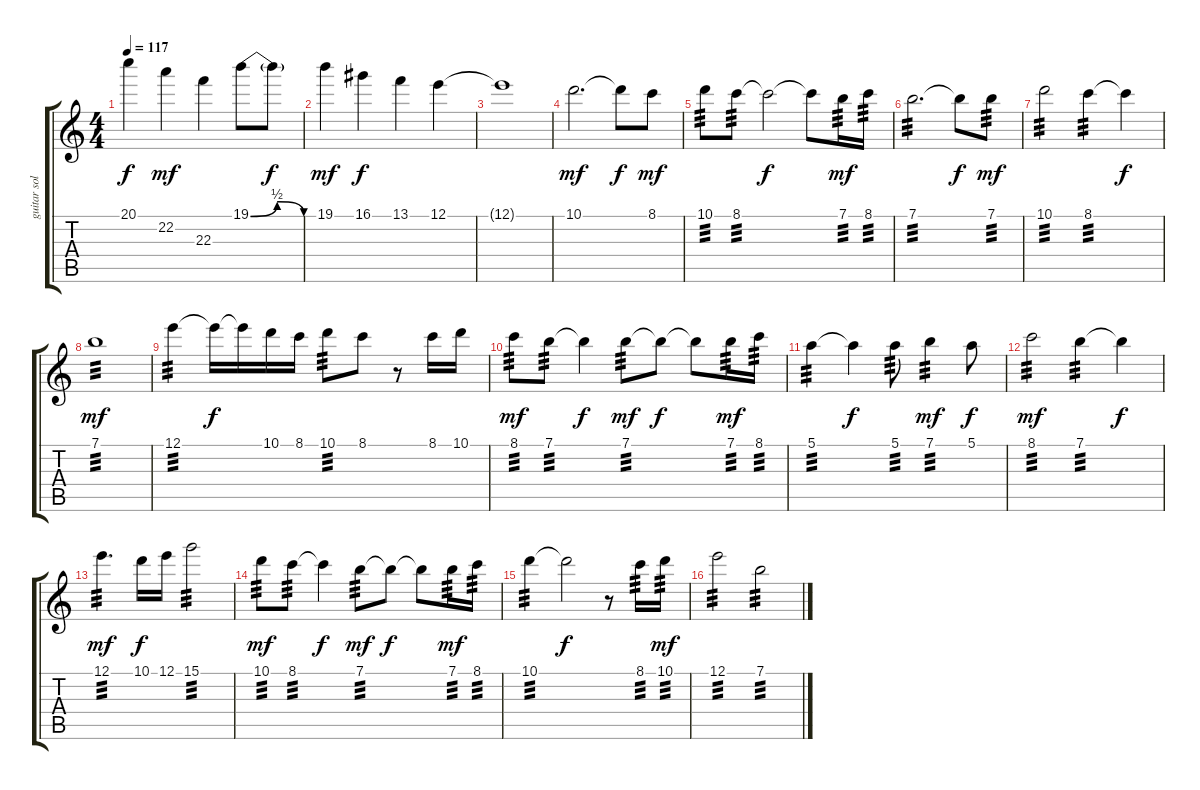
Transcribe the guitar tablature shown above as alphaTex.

\track ("guitar solo" "guitar sol") {instrument distortionguitar}
\staff {score tabs}
\tuning (E4 B3 G3 D3 A2 E2) {hide}
\ts (4 4)
\tempo 117
\clef g2
\ks c
20.1{t}.4{dy f} 22.2.4{dy mf} 22.3.4 19.1{be (bendrelease 0 0 30 2 40 2 60 0)}.8 19.1{t}.8{dy f} |
19.1.4{dy mf} 16.1.4{dy f} 13.1.4 12.1.4 |
12.1{t}.1 |
10.1.2{d dy mf} 10.1{t}.8{dy f} 8.1.8{dy mf} |
10.1.8{tp 3} 8.1.8{tp 3} 8.1{t}.2{dy f} 8.1{t}.8 7.1.16{tp 3 dy mf} 8.1.16{tp 3} |
7.1.2{d tp 3} 7.1{t}.8{dy f} 7.1.8{tp 3 dy mf} |
10.1.2{tp 3} 8.1.4{tp 3} 8.1{t}.4{dy f} |
7.1.1{tp 3 dy mf} |
12.1.4{tp 3} 12.1{t}.16{dy f} 12.1{t}.16 10.1.16 8.1.16 10.1.8{tp 3} 8.1.8 r.8 8.1.16 10.1.16 |
8.1.8{tp 3 dy mf} 7.1.8{tp 3} 7.1{t}.4{dy f} 7.1.8{tp 3 dy mf} 7.1{t}.8{dy f} 7.1{t}.8 7.1.16{tp 3 dy mf} 8.1.16{tp 3} |
5.1.4{tp 3} 5.1{t}.4{dy f} 5.1.8{tp 3} 7.1.4{tp 3 dy mf} 5.1.8{dy f} |
8.1.2{tp 3 dy mf} 7.1.4{tp 3} 7.1{t}.4{dy f} |
12.1.4{d tp 3 dy mf} 10.1.16{dy f} 12.1.16 15.1.2{tp 3} |
10.1.8{tp 3 dy mf} 8.1.8{tp 3} 8.1{t}.4{dy f} 7.1.8{tp 3 dy mf} 7.1{t}.8{dy f} 7.1{t}.8 7.1.16{tp 3 dy mf} 8.1.16{tp 3} |
10.1.4{tp 3} 10.1{t}.2{dy f} r.8 8.1.16{tp 3} 10.1.16{tp 3 dy mf} |
12.1.2{tp 3} 7.1.2{tp 3}
